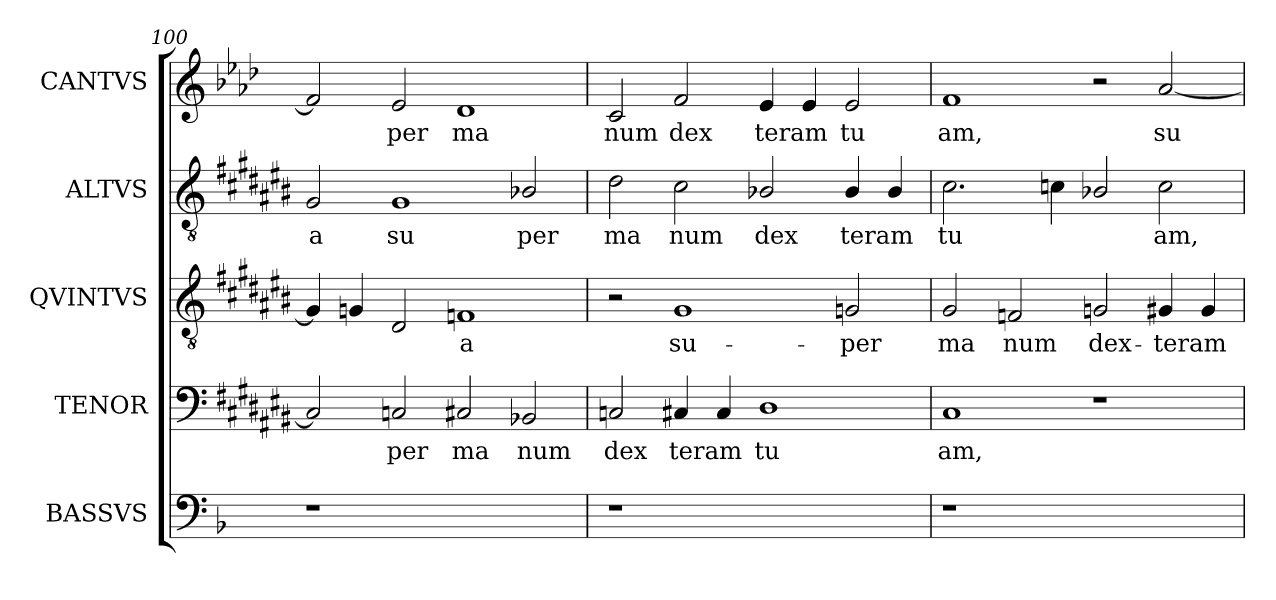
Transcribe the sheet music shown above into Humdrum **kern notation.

**kern	**kern	**text	**kern	**text	**kern	**text	**kern	**text
*part5	*part4	*part4	*part3	*part3	*part2	*part2	*part1	*part1
*staff5	*staff4	*staff4	*staff3	*staff3	*staff2	*staff2	*staff1	*staff1
*I"BASSVS	*I"TENOR	*	*I"QVINTVS	*	*I"ALTVS	*	*I"CANTVS	*
*clefF4	*clefF4	*	*clefGv2	*	*clefGv2	*	*clefG2	*
*ITrd-3c-5	*ITrd-3c-5	*	*ITrd-3c-5	*	*ITrd-3c-5	*	*	*
*k[b-e-]	*k[f#c#g#d#a#e#b#]	*	*k[f#c#g#d#a#e#b#]	*	*k[f#c#g#d#a#e#b#]	*	*k[b-e-a-d-]	*
*B-:	*C#:	*	*C#:	*	*C#:	*	*A-:	*
=100	=100	=100	=100	=100	=100	=100	=100	=100
!	!	!LO:LY:b:cj	!	!LO:LY:b:cj	!	!LO:LY:b:cj	!	!LO:LY:b:cj
1r	2F#/]	.	4c#/]	--	2c#/	a	2f/]	.
!	!	!	!	!LO:LY:b:cj	!	!	!	!
.	.	.	4c/	--	.	.	.	.
!	!	!LO:LY:b:cj	!	!LO:LY:b:cj	!	!LO:LY:b:cj	!	!LO:LY:b:cj
.	2F/	per	2G#/	--	1c#	su	2e-/	per
!	!	!LO:LY:b:cj	!	!LO:LY:b:cj	!	!	!	!LO:LY:b:cj
1ryy	2F#/	ma	1B-	-a	.	.	1d-	ma
!	!	!LO:LY:b:cj	!	!	!	!LO:LY:b:cj	!	!
.	2E-/	num	.	.	2e-/	per	.	.
=101	=101	=101	=101	=101	=101	=101	=101	=101
!	!	!LO:LY:b:cj	!	!	!	!LO:LY:b:cj	!	!LO:LY:b:cj
1r	2F/	dex	2r	.	2g#\	ma	2c/	num
!	!	!LO:LY:b:cj	!	!LO:LY:b:cj	!	!LO:LY:b:cj	!	!LO:LY:b:cj
.	4F#/	teram	1c#	su-	2f#\	num	2f/	dex
!	!	!LO:LY:b:cj	!	!	!	!	!	!
.	4F#/	.	.	.	.	.	.	.
!	!	!LO:LY:b:cj	!	!	!	!LO:LY:b:cj	!	!LO:LY:b:cj
1ryy	1G#	tu	.	.	2e-/	dex	4e-/	teram
!	!	!	!	!	!	!	!	!LO:LY:b:cj
.	.	.	.	.	.	.	4e-/	.
!	!	!	!	!LO:LY:b:cj	!	!LO:LY:b:cj	!	!LO:LY:b:cj
.	.	.	2c/	-per	4e-/	teram	2e-/	tu
!	!	!	!	!	!	!LO:LY:b:cj	!	!
.	.	.	.	.	4e-/	.	.	.
=102	=102	=102	=102	=102	=102	=102	=102	=102
!	!	!LO:LY:b:cj	!	!LO:LY:b:cj	!	!LO:LY:b:cj	!	!LO:LY:b:cj
1r	1F#	am,	2c#/	ma	2.f#\	tu	1f	am,
!	!	!	!	!LO:LY:b:cj	!	!	!	!
.	.	.	2B-/	num	.	.	.	.
!	!	!	!	!	!	!LO:LY:b:cj	!	!
.	.	.	.	.	4f\	.	.	.
!	!	!	!	!LO:LY:b:cj	!	!LO:LY:b:cj	!	!
1ryy	1r	.	2c/	dex-	2e-/	.	2r	.
!	!	!	!	!LO:LY:b:cj	!	!LO:LY:b:cj	!	!LO:LY:b:cj
.	.	.	4c#/	-teram	2f\	am,	[<2a-/	su
!	!	!	!	!LO:LY:b:cj	!	!	!	!
.	.	.	4c#/	.	.	.	.	.
=	=	=	=	=	=	=	=	=
*-	*-	*-	*-	*-	*-	*-	*-	*-
